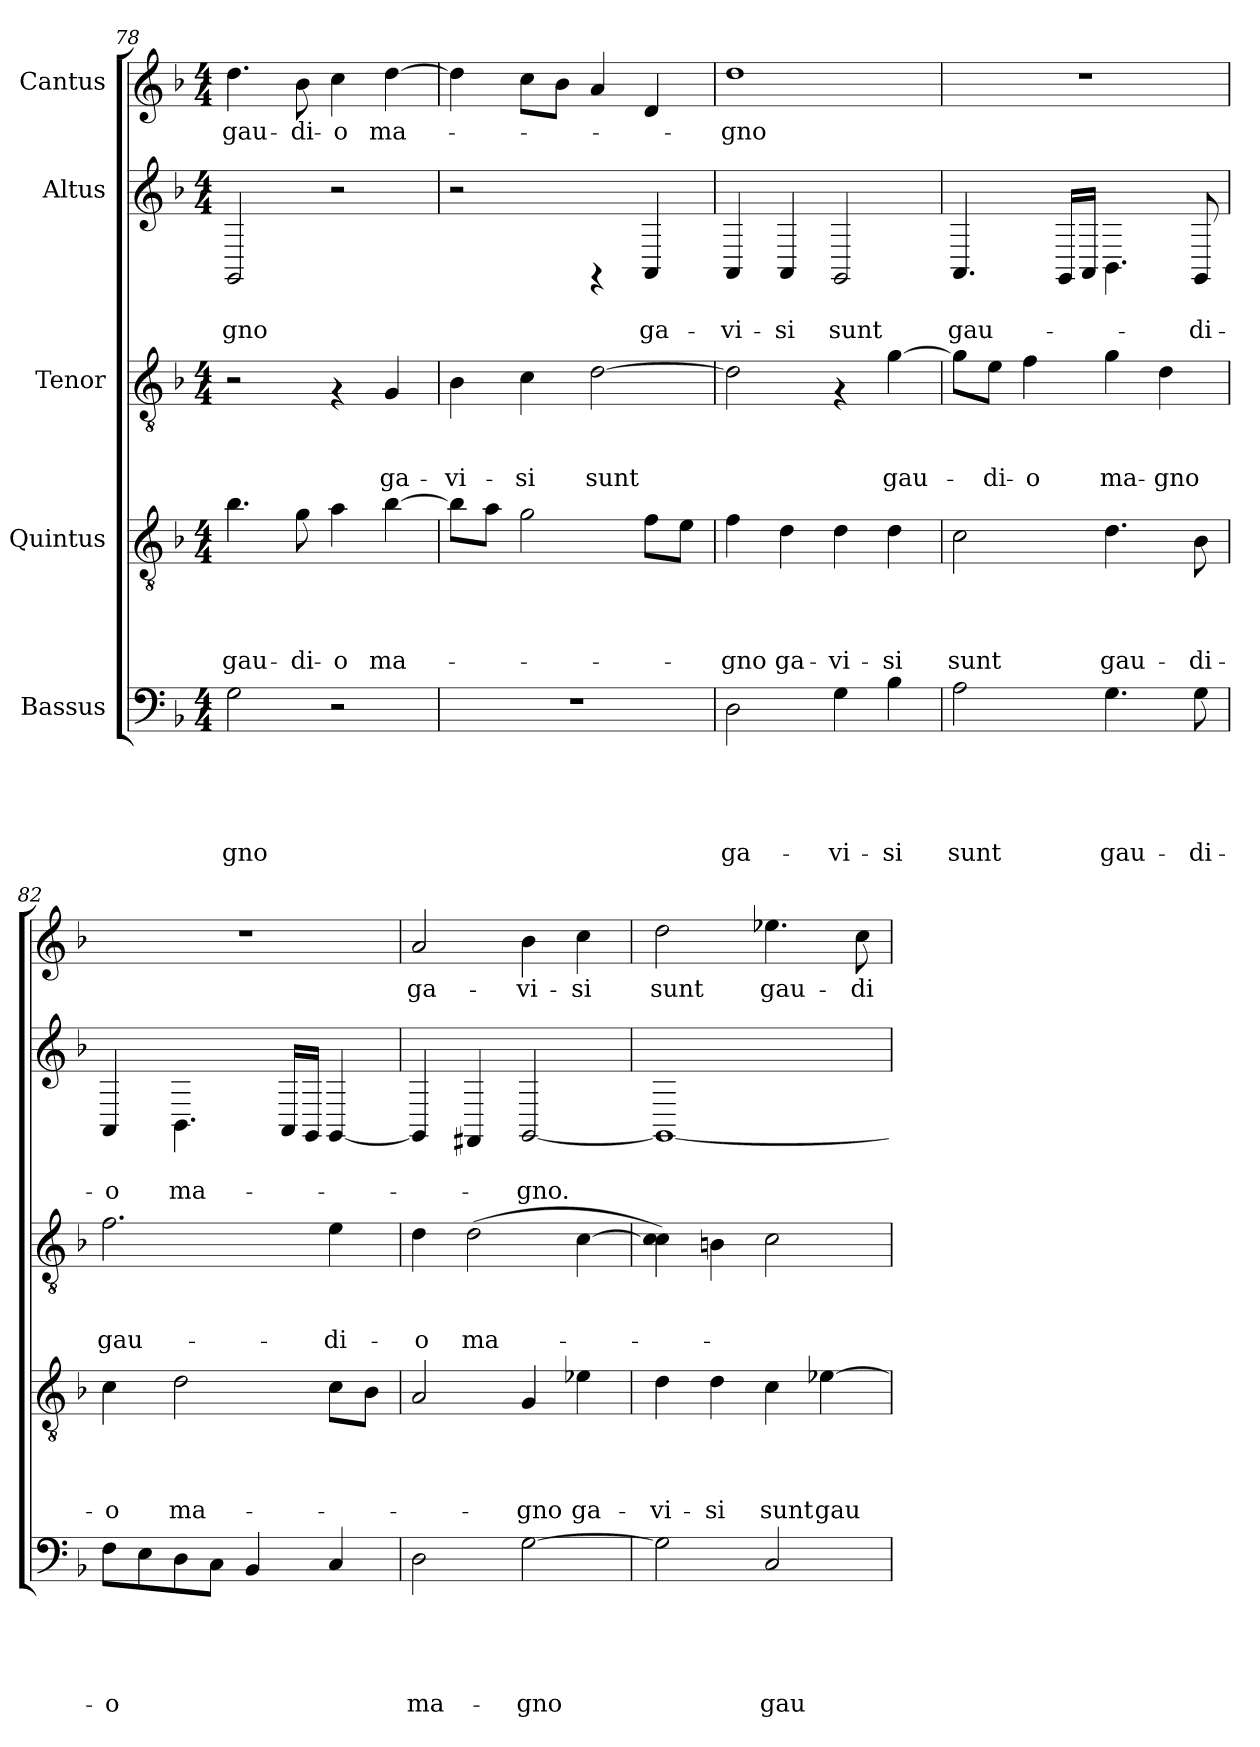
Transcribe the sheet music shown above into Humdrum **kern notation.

**kern	**text	**text	**text	**text	**text	**kern	**text	**text	**text	**text	**kern	**text	**text	**text	**kern	**text	**text	**kern	**text
*part5	*part5	*part5	*part5	*part5	*part5	*part4	*part4	*part4	*part4	*part4	*part3	*part3	*part3	*part3	*part2	*part2	*part2	*part1	*part1
*staff5	*staff5	*staff5	*staff5	*staff5	*staff5	*staff4	*staff4	*staff4	*staff4	*staff4	*staff3	*staff3	*staff3	*staff3	*staff2	*staff2	*staff2	*staff1	*staff1
*I"Bassus	*	*	*	*	*	*I"Quintus	*	*	*	*	*I"Tenor	*	*	*	*I"Altus	*	*	*I"Cantus	*
*clefF4	*	*	*	*	*	*clefGv2	*	*	*	*	*clefGv2	*	*	*	*clefG2	*	*	*clefG2	*
*k[b-]	*	*	*	*	*	*k[b-]	*	*	*	*	*k[b-]	*	*	*	*k[b-]	*	*	*k[b-]	*
*F:	*	*	*	*	*	*F:	*	*	*	*	*F:	*	*	*	*F:	*	*	*F:	*
*M4/4	*	*	*	*	*	*M4/4	*	*	*	*	*M4/4	*	*	*	*M4/4	*	*	*M4/4	*
=78	=78	=78	=78	=78	=78	=78	=78	=78	=78	=78	=78	=78	=78	=78	=78	=78	=78	=78	=78
!	!	!	!	!	!LO:LY:b:rj	!	!	!	!	!LO:LY:b	!	!	!	!	!	!	!LO:LY:b	!	!LO:LY:b
2G\	.	.	.	.	-gno	4.b-\	.	.	.	gau-	2r	.	.	.	2GG/	.	-gno	4.dd\	gau-
!	!	!	!	!	!	!	!	!	!	!LO:LY:b	!	!	!	!	!	!	!	!	!LO:LY:b
.	.	.	.	.	.	8g\	.	.	.	-di-	.	.	.	.	.	.	.	8b-\	-di-
!	!	!	!	!	!	!	!	!	!	!LO:LY:b	!	!	!	!	!	!	!	!	!LO:LY:b
2r	.	.	.	.	.	4a\	.	.	.	-o	4rF	.	.	.	2r	.	.	4cc\	-o
!	!	!	!	!	!	!	!	!	!	!LO:LY:b	!	!	!	!LO:LY:b	!	!	!	!	!LO:LY:b
.	.	.	.	.	.	[>4b-\	.	.	.	ma-	4G/	.	.	ga-	.	.	.	[>4dd\	ma-
=79	=79	=79	=79	=79	=79	=79	=79	=79	=79	=79	=79	=79	=79	=79	=79	=79	=79	=79	=79
!	!	!	!	!	!	!	!	!	!	!	!	!	!	!LO:LY:b	!	!	!	!	!
1r	.	.	.	.	.	8b-\L]	.	.	.	.	4B-\	.	.	-vi-	2r	.	.	4dd\]	.
.	.	.	.	.	.	8a\J	.	.	.	.	.	.	.	.	.	.	.	.	.
!	!	!	!	!	!	!	!	!	!	!	!	!	!	!LO:LY:b	!	!	!	!	!
.	.	.	.	.	.	2g\	.	.	.	.	4c\	.	.	-si	.	.	.	8cc\L	.
.	.	.	.	.	.	.	.	.	.	.	.	.	.	.	.	.	.	8b-\J	.
!	!	!	!	!	!	!	!	!	!	!	!	!	!	!LO:LY:b	!	!	!	!	!
.	.	.	.	.	.	.	.	.	.	.	[<2d\	.	.	sunt	4rFF	.	.	4a/	.
!	!	!	!	!	!	!	!	!	!	!	!	!	!	!	!	!	!LO:LY:b	!	!
.	.	.	.	.	.	8f\L	.	.	.	.	.	.	.	.	4AA/	.	ga-	4d/	.
.	.	.	.	.	.	8e\J	.	.	.	.	.	.	.	.	.	.	.	.	.
!!LO:PB:g=z
=80	=80	=80	=80	=80	=80	=80	=80	=80	=80	=80	=80	=80	=80	=80	=80	=80	=80	=80	=80
!	!	!	!	!	!LO:LY:b:rj	!	!	!	!	!LO:LY:b	!	!	!	!	!	!	!LO:LY:b	!	!LO:LY:b
2D\	.	.	.	.	ga-	4f\	.	.	.	-gno	2d\]	.	.	.	4AA/	.	-vi-	1dd	-gno
!	!	!	!	!	!	!	!	!	!	!LO:LY:b	!	!	!	!	!	!	!LO:LY:b	!	!
.	.	.	.	.	.	4d\	.	.	.	ga-	.	.	.	.	4AA/	.	-si	.	.
!	!	!	!	!	!LO:LY:b:rj	!	!	!	!	!LO:LY:b	!	!	!	!	!	!	!LO:LY:b	!	!
4G\	.	.	.	.	-vi-	4d\	.	.	.	-vi-	4rF	.	.	.	2GG/	.	sunt	.	.
!	!	!	!	!	!LO:LY:b:rj	!	!	!	!	!LO:LY:b	!	!	!	!LO:LY:b	!	!	!	!	!
4B-\	.	.	.	.	-si	4d\	.	.	.	-si	[>4g\	.	.	gau-	.	.	.	.	.
=81	=81	=81	=81	=81	=81	=81	=81	=81	=81	=81	=81	=81	=81	=81	=81	=81	=81	=81	=81
!	!	!	!	!	!LO:LY:b:rj	!	!	!	!	!LO:LY:b	!	!	!	!	!	!	!LO:LY:b	!	!
2A\	.	.	.	.	sunt	2c\	.	.	.	sunt	8g\L]	.	.	.	4.AA/	.	gau-	1r	.
!	!	!	!	!	!	!	!	!	!	!	!	!	!	!LO:LY:b	!	!	!	!	!
.	.	.	.	.	.	.	.	.	.	.	8e\J	.	.	-di-	.	.	.	.	.
!	!	!	!	!	!	!	!	!	!	!	!	!	!	!LO:LY:b	!	!	!	!	!
.	.	.	.	.	.	.	.	.	.	.	4f\	.	.	-o	.	.	.	.	.
.	.	.	.	.	.	.	.	.	.	.	.	.	.	.	16GG/LL	.	.	.	.
.	.	.	.	.	.	.	.	.	.	.	.	.	.	.	16AA/JJ	.	.	.	.
!	!	!	!	!	!LO:LY:b:rj	!	!	!	!	!LO:LY:b	!	!	!	!LO:LY:b	!	!	!	!	!
4.G\	.	.	.	.	gau-	4.d\	.	.	.	gau-	4g\	.	.	ma-	4.BB-\	.	.	.	.
!	!	!	!	!	!	!	!	!	!	!	!	!	!	!LO:LY:b	!	!	!	!	!
.	.	.	.	.	.	.	.	.	.	.	4d\	.	.	-gno	.	.	.	.	.
!	!	!	!	!	!LO:LY:b:rj	!	!	!	!	!LO:LY:b	!	!	!	!	!	!	!LO:LY:b	!	!
8G\	.	.	.	.	-di-	8B-\	.	.	.	-di-	.	.	.	.	8GG/	.	-di-	.	.
=82	=82	=82	=82	=82	=82	=82	=82	=82	=82	=82	=82	=82	=82	=82	=82	=82	=82	=82	=82
!	!	!	!	!	!LO:LY:b:rj	!	!	!	!	!LO:LY:b	!	!	!	!LO:LY:b	!	!	!LO:LY:b	!	!
8F\L	.	.	.	.	-o	4c\	.	.	.	-o	2.f\	.	.	gau-	4AA/	.	-o	1r	.
8E\	.	.	.	.	.	.	.	.	.	.	.	.	.	.	.	.	.	.	.
!	!	!	!	!	!	!	!	!	!	!LO:LY:b	!	!	!	!	!	!	!LO:LY:b	!	!
8D\	.	.	.	.	.	2d\	.	.	.	ma-	.	.	.	.	4.BB-\	.	ma-	.	.
8C\J	.	.	.	.	.	.	.	.	.	.	.	.	.	.	.	.	.	.	.
4BB-/	.	.	.	.	.	.	.	.	.	.	.	.	.	.	.	.	.	.	.
.	.	.	.	.	.	.	.	.	.	.	.	.	.	.	16AA/LL	.	.	.	.
.	.	.	.	.	.	.	.	.	.	.	.	.	.	.	16GG/JJ	.	.	.	.
!	!	!	!	!	!	!	!	!	!	!	!	!	!	!LO:LY:b	!	!	!	!	!
4C/	.	.	.	.	.	8c\L	.	.	.	.	4e\	.	.	-di-	[<4GG/	.	.	.	.
.	.	.	.	.	.	8B-\J	.	.	.	.	.	.	.	.	.	.	.	.	.
=83	=83	=83	=83	=83	=83	=83	=83	=83	=83	=83	=83	=83	=83	=83	=83	=83	=83	=83	=83
!	!	!	!	!	!LO:LY:b:rj	!	!	!	!	!	!	!	!	!LO:LY:b	!	!	!	!	!LO:LY:b
2D\	.	.	.	.	ma-	2A/	.	.	.	.	4d\	.	.	-o	4GG/]	.	.	2a/	ga-
!	!	!	!	!	!	!	!	!	!	!	!	!	!	!LO:LY:b	!	!	!	!	!
.	.	.	.	.	.	.	.	.	.	.	(>2d\	.	.	ma-	4FF#X/	.	.	.	.
!	!	!	!	!	!LO:LY:b:rj	!	!	!	!	!LO:LY:b	!	!	!	!	!	!	!LO:LY:b	!	!LO:LY:b
[>2G\	.	.	.	.	-gno	4G/	.	.	.	-gno	.	.	.	.	[<2GG/	.	-gno.	4b-\	-vi-
!	!	!	!	!	!	!	!	!	!	!LO:LY:b	!	!	!	!	!	!	!	!	!LO:LY:b
.	.	.	.	.	.	4e-X\	.	.	.	ga-	[>4c\	.	.	.	.	.	.	4cc\	-si
=84	=84	=84	=84	=84	=84	=84	=84	=84	=84	=84	=84	=84	=84	=84	=84	=84	=84	=84	=84
!	!	!	!	!	!	!	!	!	!	!LO:LY:b	!	!	!	!	!	!	!	!	!LO:LY:b
2G\]	.	.	.	.	.	4d\	.	.	.	-vi-	4c\] 4c\)	.	.	.	1GG_	.	.	2dd\	sunt
!	!	!	!	!	!	!	!	!	!	!LO:LY:b	!	!	!	!	!	!	!	!	!
.	.	.	.	.	.	4d\	.	.	.	-si	4Bn\	.	.	.	.	.	.	.	.
!	!	!	!	!	!LO:LY:b:rj	!	!	!	!	!LO:LY:b	!	!	!	!	!	!	!	!	!LO:LY:b
2C/	.	.	.	.	gau-	4c\	.	.	.	sunt	2c\	.	.	.	.	.	.	4.ee-X\	gau-
!	!	!	!	!	!	!	!	!	!	!LO:LY:b	!	!	!	!	!	!	!	!	!
.	.	.	.	.	.	[>4e-X\	.	.	.	gau-	.	.	.	.	.	.	.	.	.
!	!	!	!	!	!	!	!	!	!	!	!	!	!	!	!	!	!	!	!LO:LY:b
.	.	.	.	.	.	.	.	.	.	.	.	.	.	.	.	.	.	8cc\	-di-
=	=	=	=	=	=	=	=	=	=	=	=	=	=	=	=	=	=	=	=
*-	*-	*-	*-	*-	*-	*-	*-	*-	*-	*-	*-	*-	*-	*-	*-	*-	*-	*-	*-
